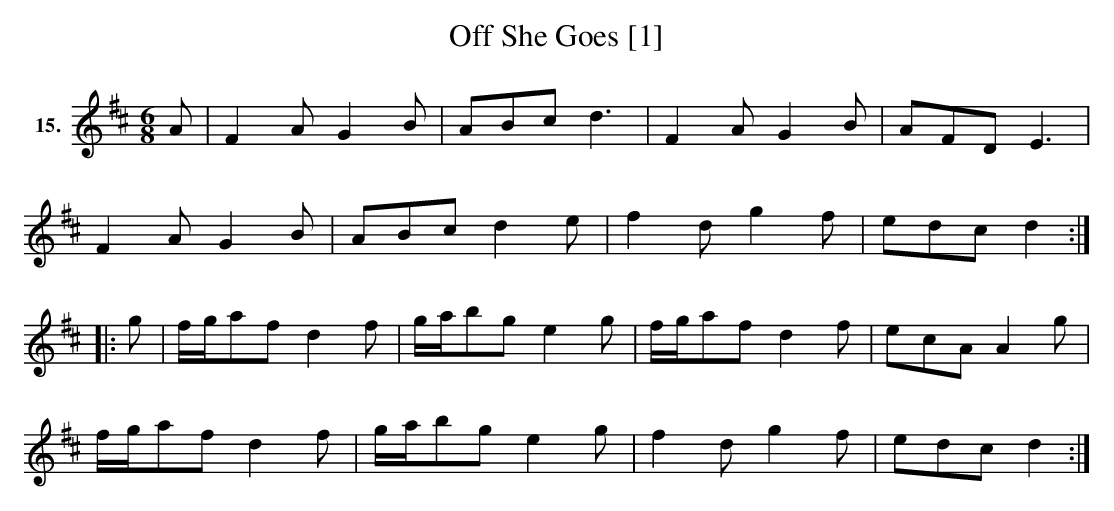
X:1
T:Off She Goes [1]
M:6/8
L:1/8
K:D Major
V:1 clef=treble name="15."
[V:1] A|F2A G2B|ABc d3|F2A G2B|AFD E3|
F2A G2B|ABc d2e|f2d g2f|edc d2:|
|:g|f/g/af d2f|g/a/bg e2g|f/g/af d2f|ecA A2g|
f/g/af d2f|g/a/bg e2g|f2d g2f|edc d2:|]
